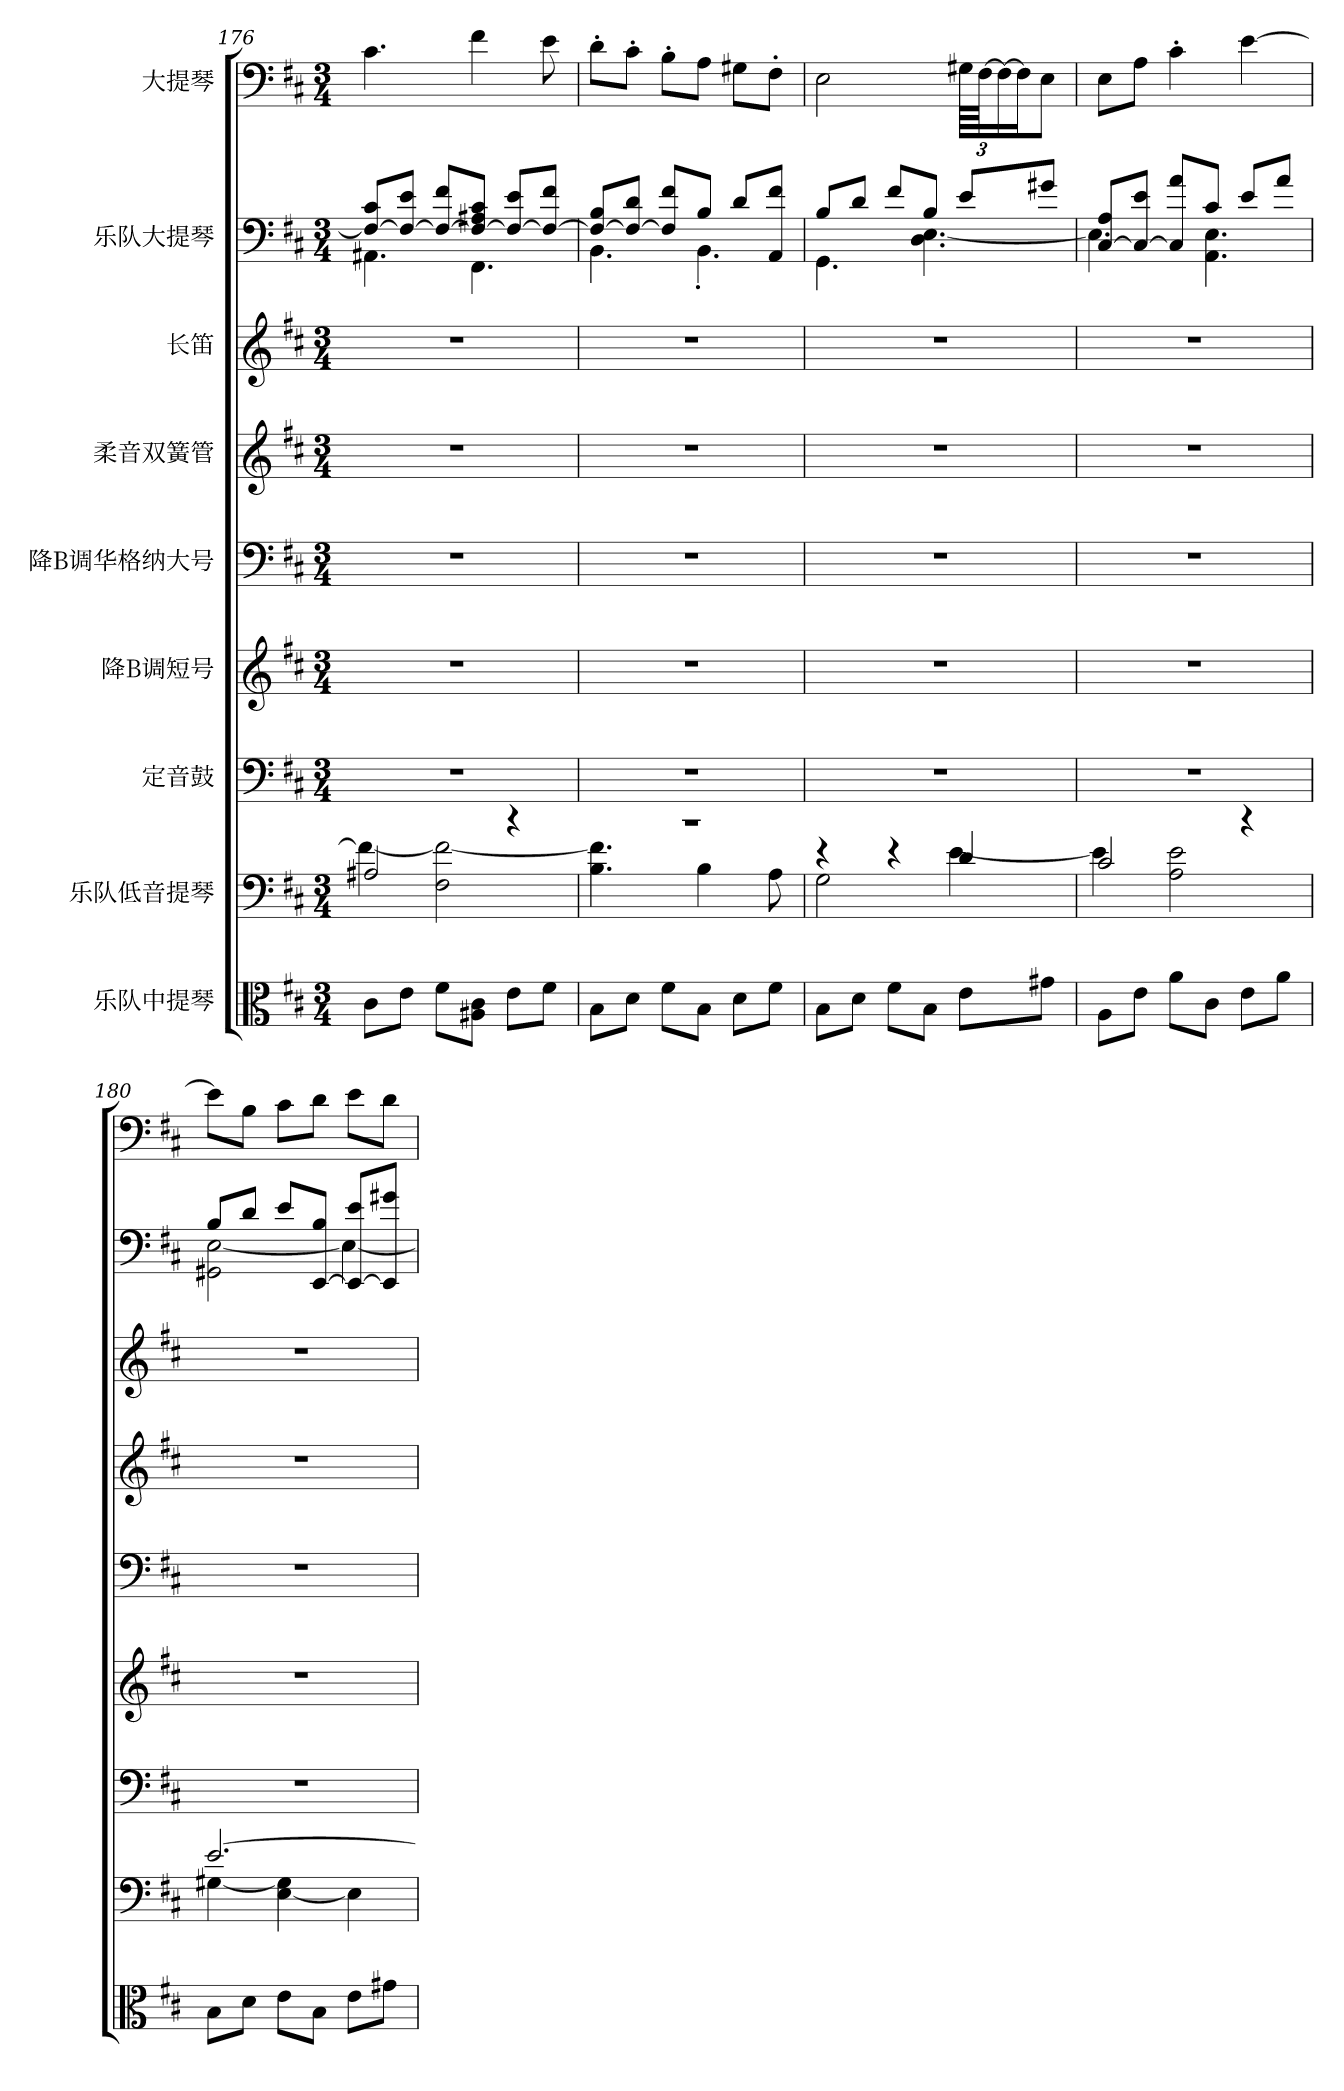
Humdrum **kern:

**kern	**kern	**kern	**kern	**kern	**kern	**kern	**kern	**kern
*part9	*part8	*part7	*part6	*part5	*part4	*part3	*part2	*part1
*staff9	*staff8	*staff7	*staff6	*staff5	*staff4	*staff3	*staff2	*staff1
*I"乐队中提琴	*I"乐队低音提琴	*I"定音鼓	*I"降B调短号	*I"降B调华格纳大号	*I"柔音双簧管	*I"长笛	*I"乐队大提琴	*I"大提琴
!!LO:PB:g=z
*clefC3	*clefF4	*clefF4	*clefG2	*clefF4	*clefG2	*clefG2	*clefF4	*clefF4
*	*ITrd7c12	*	*ITrd1c2	*ITrd1c2	*ITrd2c3	*	*	*
*k[f#c#]	*k[f#c#]	*k[f#c#]	*k[]	*k[]	*k[f#c#g#d#a#]	*k[f#c#]	*k[f#c#]	*k[f#c#]
*M3/4	*M3/4	*M3/4	*M3/4	*M3/4	*M3/4	*M3/4	*M3/4	*M3/4
=176	=176	=176	=176	=176	=176	=176	=176	=176
*	*^	*	*	*	*	*	*^	*
8c#\L	2AA#X/	4F#\_	2.r	2.r	2.r	2.r	2.r	8F#/_ 8c#/L	4.AA#X\	4.c#\
8e\J	.	.	.	.	.	.	.	8F#/_ 8e/J	.	.
8f#\L	.	2FF#\ 2F#\_	.	.	.	.	.	8F#/_ 8f#/L	.	.
8A#X\ 8c#\J	.	.	.	.	.	.	.	8F#/_ 8A#X/ 8c#/J	4.FF#\	4f#\
8e\L	4r	.	.	.	.	.	.	8F#/_ 8e/L	.	.
8f#\J	.	.	.	.	.	.	.	8F#/_ 8f#/J	.	8e\
=177	=177	=177	=177	=177	=177	=177	=177	=177	=177	=177
8B\L	2.r	4.BB\ 4.F#\]	2.r	2.r	2.r	2.r	2.r	8F#/_ 8B/L	4.BB\	8d'\L
8d\J	.	.	.	.	.	.	.	8F#/_ 8d/J	.	8c#'\J
8f#\L	.	.	.	.	.	.	.	8F#/] 8f#/L	.	8B'\L
8B\J	.	4BB\	.	.	.	.	.	8B/J	4.BB'\	8A\J
8d\L	.	.	.	.	.	.	.	8d/L	.	8G#X\L
8f#\J	.	8AA\	.	.	.	.	.	8AA/ 8f#/J	.	8F#'\J
=178	=178	=178	=178	=178	=178	=178	=178	=178	=178	=178
8B\L	4r	2GG\	2.r	2.r	2.r	2.r	2.r	8B/L	4.GG\	2E\
8d\J	.	.	.	.	.	.	.	8d/J	.	.
8f#\L	4r	.	.	.	.	.	.	8f#/L	.	.
8B\J	.	.	.	.	.	.	.	8B/J	4.D\ [4.E\	.
*	*	*	*	*	*	*	*	*	*	*Xbrackettup
8e\L	4D/	[4E\	.	.	.	.	.	8e/L	.	96G#X\LLLL
.	.	.	.	.	.	.	.	.	.	[96F#\JJ
.	.	.	.	.	.	.	.	.	.	24F#\_
.	.	.	.	.	.	.	.	.	.	16F#\J]
8g#X\J	.	.	.	.	.	.	.	8g#X/J	.	8E\J
!!LO:PB:g=z
=179	=179	=179	=179	=179	=179	=179	=179	=179	=179	=179
8A\L	2C#/	4E\]	2.r	2.r	2.r	2.r	2.r	[8C#/ 8A/L	4.E\]	8E\L
8e\J	.	.	.	.	.	.	.	8C#/_ 8e/J	.	8A\J
8a\L	.	2AA\ 2E\	.	.	.	.	.	8C#/] 8a/L	.	4c#'\
8c#\J	.	.	.	.	.	.	.	8c#/J	4.AA\ 4.E\	.
8e\L	4r	.	.	.	.	.	.	8e/L	.	[4e\
8a\J	.	.	.	.	.	.	.	8a/J	.	.
=180	=180	=180	=180	=180	=180	=180	=180	=180	=180	=180
8B\L	[2.E/	[4GG#X\	2.r	2.r	2.r	2.r	2.r	8B/L	2GG#X\ [2E\	8e\L]
8d\J	.	.	.	.	.	.	.	8d/J	.	8B\J
8e\L	.	[4EE\ 4GG#\]	.	.	.	.	.	8e/L	.	8c#\L
8B\J	.	.	.	.	.	.	.	[8EE/ 8B/J	.	8d\J
8e\L	.	4EE\]	.	.	.	.	.	8EE/_ 8e/L	4E\_	8e\L
8g#X\J	.	.	.	.	.	.	.	8EE/] 8g#X/J	.	8d\J
*	*v	*v	*	*	*	*	*	*v	*v	*
=	=	=	=	=	=	=	=	=
*-	*-	*-	*-	*-	*-	*-	*-	*-
